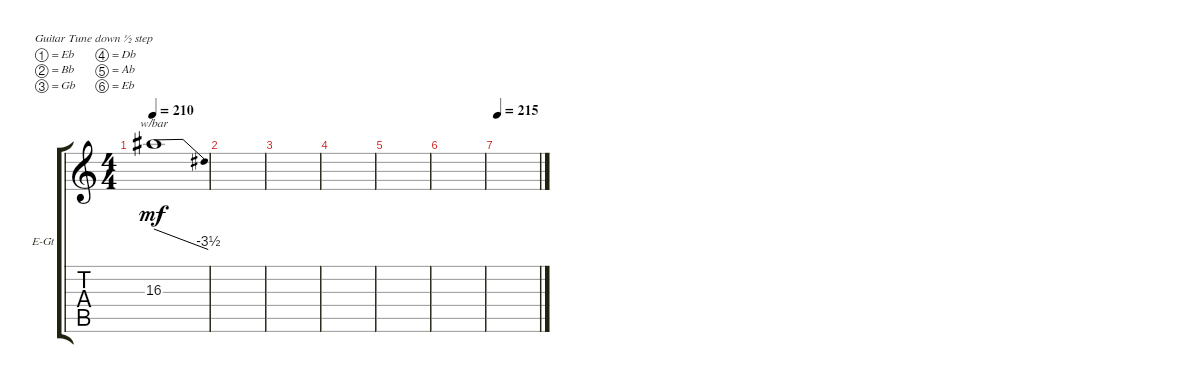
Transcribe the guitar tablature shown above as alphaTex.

\bracketExtendMode groupsimilarinstruments
\firstSystemTrackNameOrientation horizontal
\otherSystemsTrackNameOrientation horizontal
\track ("solo" "E-Gt") {instrument distortionguitar}
\staff {score tabs}
\tuning (Eb4 Bb3 Gb3 Db3 Ab2 Eb2)
\ts (4 4)
\tempo 210
\clef g2
\ks c
16.3{t}.1{tbe (dive default 11.4 0 60 -14) dy mf} |
|
|
|
|
|
\tempo 215
